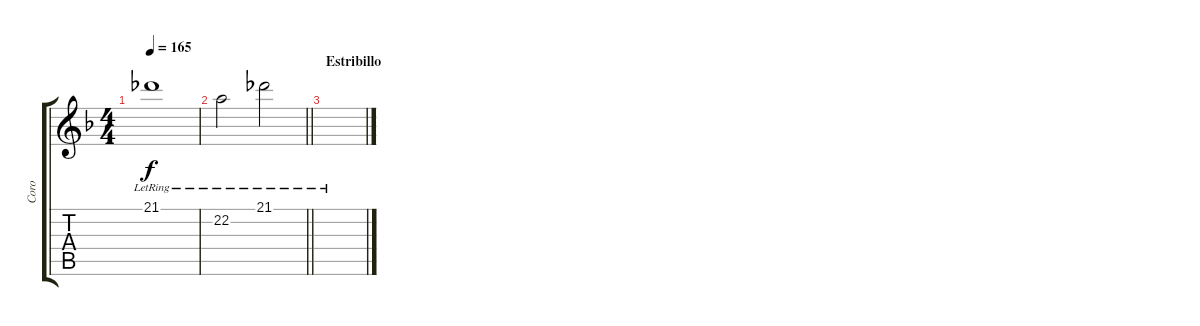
\track ("Coro" "Coro") {instrument choiraahs}
\staff {score tabs}
\tuning (E4 B3 G3 D3 A2 E2) {hide}
\ts (4 4)
\tempo 165
\clef g2
\ks f
21.1{lr}.1{dy f} |
\barLineRight lightlight
22.2{lr}.2 21.1{lr}.2 |
\section ("" "Estribillo")
